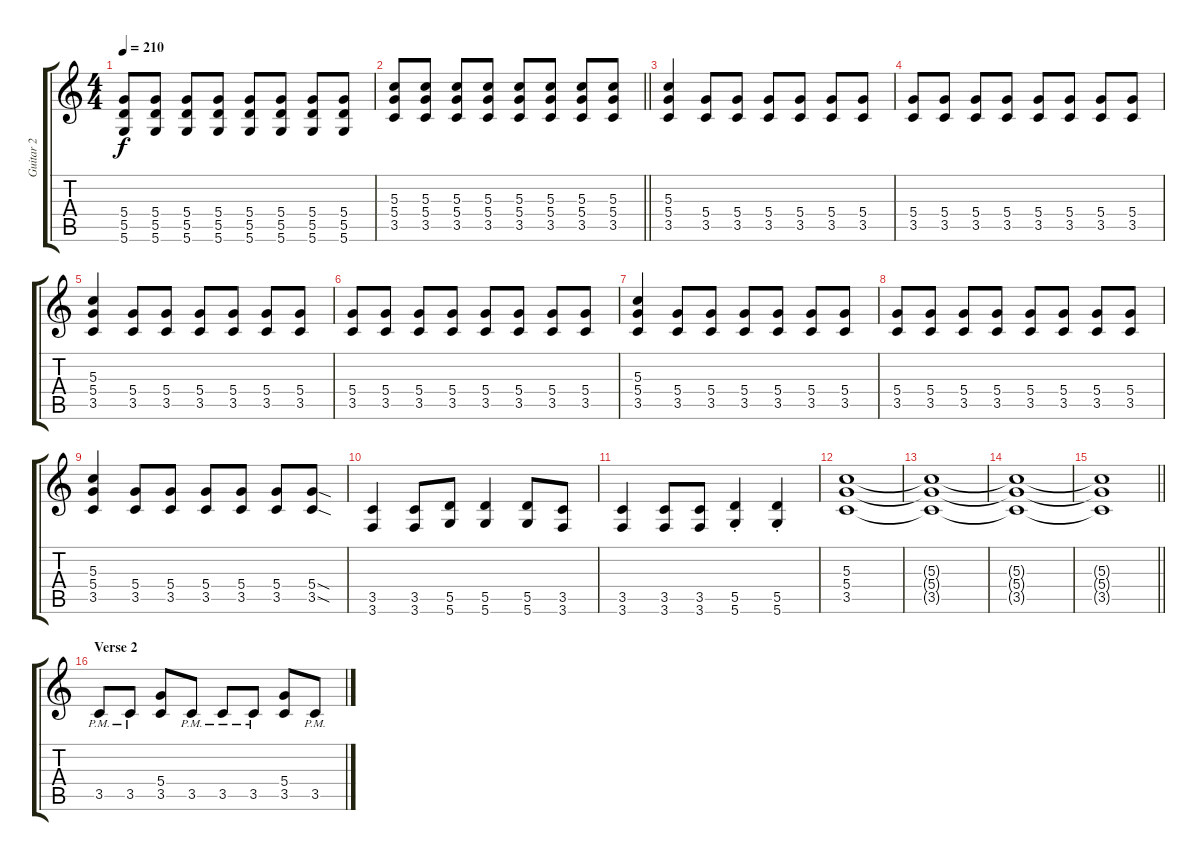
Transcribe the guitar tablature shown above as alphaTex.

\track ("Guitar 2" "Guitar 2") {instrument distortionguitar}
\staff {score tabs}
\tuning (E4 B3 G3 D3 A2 D2) {hide}
\ts (4 4)
\tempo 210
\clef g2
\ks c
(5.4 5.5 5.6).8{dy f} (5.4 5.5 5.6).8 (5.4 5.5 5.6).8 (5.4 5.5 5.6).8 (5.4 5.5 5.6).8 (5.4 5.5 5.6).8 (5.4 5.5 5.6).8 (5.4 5.5 5.6).8 |
\barLineRight lightlight
(5.3 5.4 3.5).8 (5.3 5.4 3.5).8 (5.3 5.4 3.5).8 (5.3 5.4 3.5).8 (5.3 5.4 3.5).8 (5.3 5.4 3.5).8 (5.3 5.4 3.5).8 (5.3 5.4 3.5).8 |
(5.3 5.4 3.5).4 (5.4 3.5).8 (5.4 3.5).8 (5.4 3.5).8 (5.4 3.5).8 (5.4 3.5).8 (5.4 3.5).8 |
(5.4 3.5).8 (5.4 3.5).8 (5.4 3.5).8 (5.4 3.5).8 (5.4 3.5).8 (5.4 3.5).8 (5.4 3.5).8 (5.4 3.5).8 |
(5.3 5.4 3.5).4 (5.4 3.5).8 (5.4 3.5).8 (5.4 3.5).8 (5.4 3.5).8 (5.4 3.5).8 (5.4 3.5).8 |
(5.4 3.5).8 (5.4 3.5).8 (5.4 3.5).8 (5.4 3.5).8 (5.4 3.5).8 (5.4 3.5).8 (5.4 3.5).8 (5.4 3.5).8 |
(5.3 5.4 3.5).4 (5.4 3.5).8 (5.4 3.5).8 (5.4 3.5).8 (5.4 3.5).8 (5.4 3.5).8 (5.4 3.5).8 |
(5.4 3.5).8 (5.4 3.5).8 (5.4 3.5).8 (5.4 3.5).8 (5.4 3.5).8 (5.4 3.5).8 (5.4 3.5).8 (5.4 3.5).8 |
(5.3 5.4 3.5).4 (5.4 3.5).8 (5.4 3.5).8 (5.4 3.5).8 (5.4 3.5).8 (5.4 3.5).8 (5.4{sod} 3.5{sod}).8 |
(3.5 3.6).4 (3.5 3.6).8 (5.5 5.6).8 (5.5 5.6).4 (5.5 5.6).8 (3.5 3.6).8 |
(3.5 3.6).4 (3.5 3.6).8 (3.5 3.6).8 (5.5{st} 5.6{st}).4 (5.5{st} 5.6{st}).4 |
(5.3 5.4 3.5).1 |
(5.3{t} 5.4{t} 3.5{t}).1 |
(5.3{t} 5.4{t} 3.5{t}).1 |
\barLineRight lightlight
(5.3{t} 5.4{t} 3.5{t}).1 |
\section ("" "Verse 2")
3.5{pm}.8 3.5{pm}.8 (5.4 3.5).8 3.5{pm}.8 3.5{pm}.8 3.5{pm}.8 (5.4 3.5).8 3.5{pm}.8
